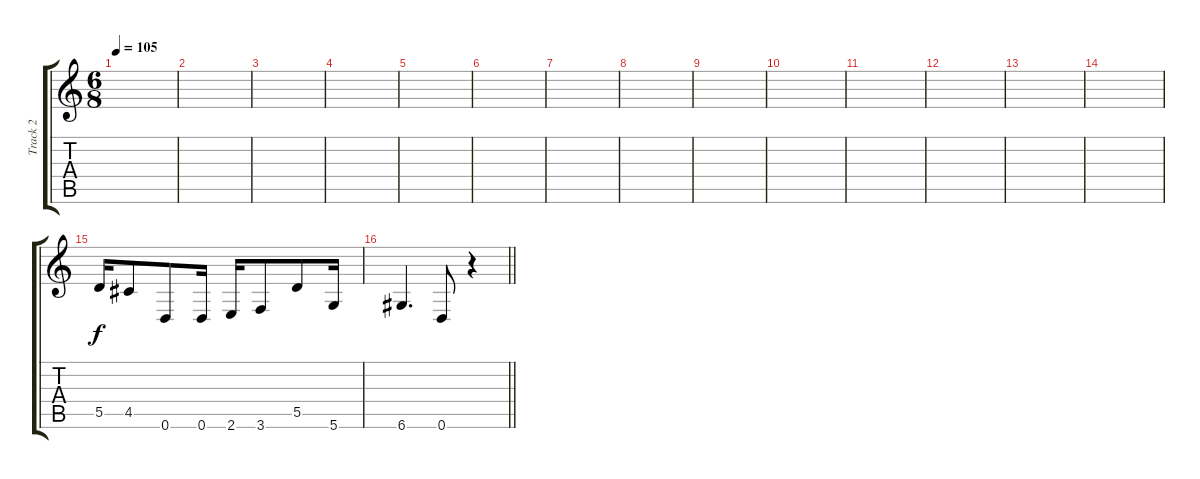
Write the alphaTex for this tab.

\track ("Track 2" "Track 2") {instrument distortionguitar}
\staff {score tabs}
\tuning (E4 B3 G3 D3 A2 D2) {hide}
\ts (6 8)
\tempo 105
\clef g2
\ks c
|
|
|
|
|
|
|
|
|
|
|
|
|
|
5.5.16 4.5.8 0.6.8 0.6.16 2.6.16 3.6.8 5.5.8 5.6.16 |
\barLineRight lightlight
6.6.4{d} 0.6.8 r.4
